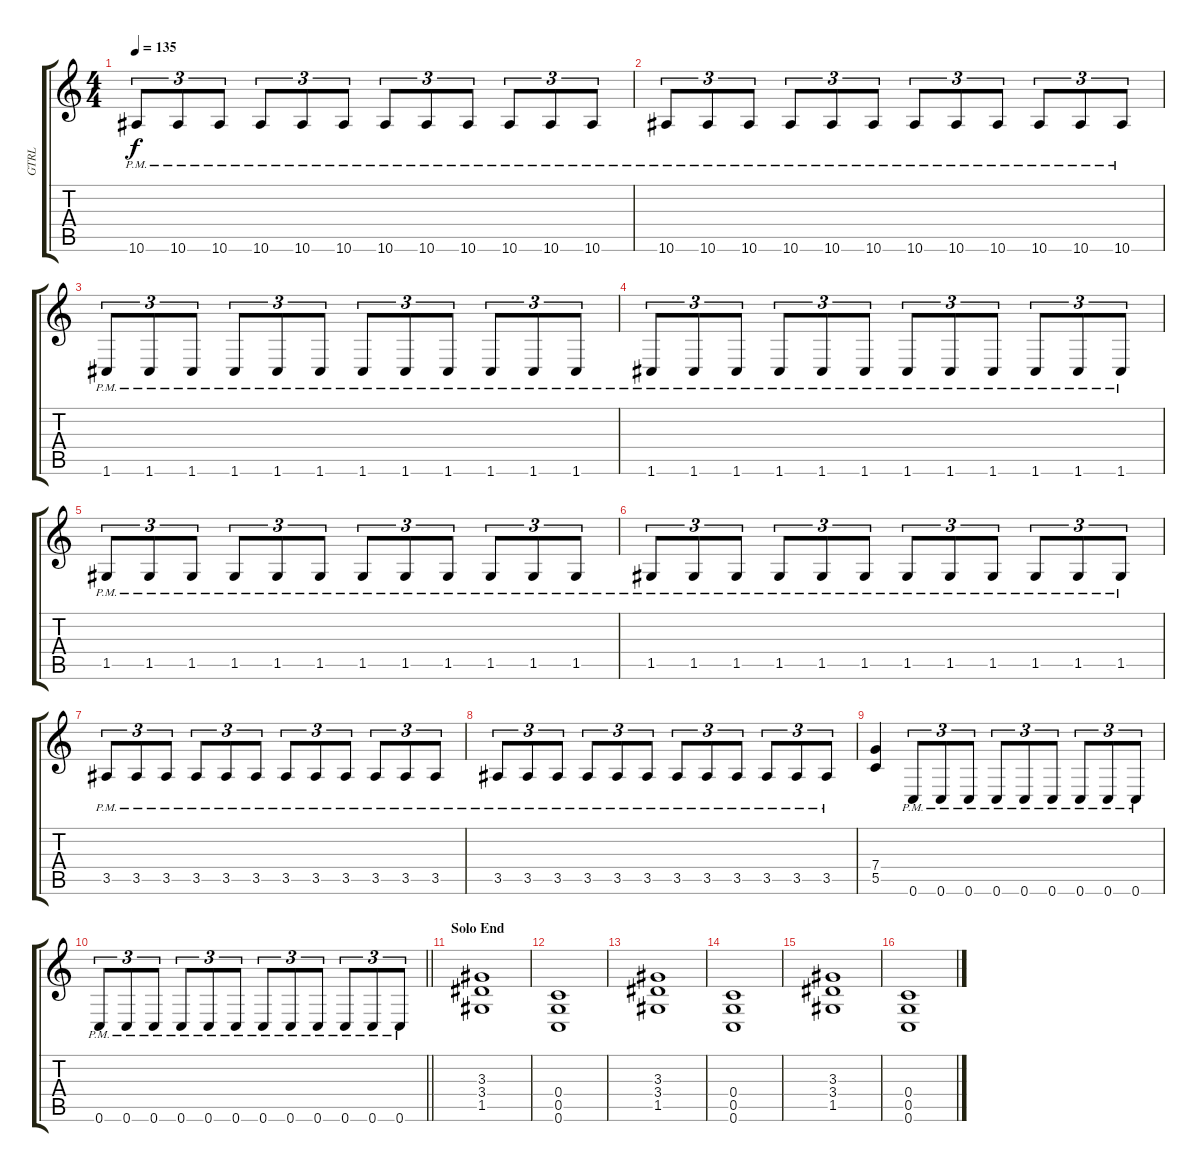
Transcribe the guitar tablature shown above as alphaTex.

\track ("GTRL" "GTRL") {instrument distortionguitar}
\staff {score tabs}
\tuning (D4 A3 F3 C3 G2 C2) {hide}
\ts (4 4)
\tempo 135
\clef g2
\ks c
10.6{pm}.8{tu (3 2) dy f} 10.6{pm}.8{tu (3 2)} 10.6{pm}.8{tu (3 2)} 10.6{pm}.8{tu (3 2)} 10.6{pm}.8{tu (3 2)} 10.6{pm}.8{tu (3 2)} 10.6{pm}.8{tu (3 2)} 10.6{pm}.8{tu (3 2)} 10.6{pm}.8{tu (3 2)} 10.6{pm}.8{tu (3 2)} 10.6{pm}.8{tu (3 2)} 10.6{pm}.8{tu (3 2)} |
10.6{pm}.8{tu (3 2)} 10.6{pm}.8{tu (3 2)} 10.6{pm}.8{tu (3 2)} 10.6{pm}.8{tu (3 2)} 10.6{pm}.8{tu (3 2)} 10.6{pm}.8{tu (3 2)} 10.6{pm}.8{tu (3 2)} 10.6{pm}.8{tu (3 2)} 10.6{pm}.8{tu (3 2)} 10.6{pm}.8{tu (3 2)} 10.6{pm}.8{tu (3 2)} 10.6{pm}.8{tu (3 2)} |
1.6{pm}.8{tu (3 2)} 1.6{pm}.8{tu (3 2)} 1.6{pm}.8{tu (3 2)} 1.6{pm}.8{tu (3 2)} 1.6{pm}.8{tu (3 2)} 1.6{pm}.8{tu (3 2)} 1.6{pm}.8{tu (3 2)} 1.6{pm}.8{tu (3 2)} 1.6{pm}.8{tu (3 2)} 1.6{pm}.8{tu (3 2)} 1.6{pm}.8{tu (3 2)} 1.6{pm}.8{tu (3 2)} |
1.6{pm}.8{tu (3 2)} 1.6{pm}.8{tu (3 2)} 1.6{pm}.8{tu (3 2)} 1.6{pm}.8{tu (3 2)} 1.6{pm}.8{tu (3 2)} 1.6{pm}.8{tu (3 2)} 1.6{pm}.8{tu (3 2)} 1.6{pm}.8{tu (3 2)} 1.6{pm}.8{tu (3 2)} 1.6{pm}.8{tu (3 2)} 1.6{pm}.8{tu (3 2)} 1.6{pm}.8{tu (3 2)} |
1.5{pm}.8{tu (3 2)} 1.5{pm}.8{tu (3 2)} 1.5{pm}.8{tu (3 2)} 1.5{pm}.8{tu (3 2)} 1.5{pm}.8{tu (3 2)} 1.5{pm}.8{tu (3 2)} 1.5{pm}.8{tu (3 2)} 1.5{pm}.8{tu (3 2)} 1.5{pm}.8{tu (3 2)} 1.5{pm}.8{tu (3 2)} 1.5{pm}.8{tu (3 2)} 1.5{pm}.8{tu (3 2)} |
1.5{pm}.8{tu (3 2)} 1.5{pm}.8{tu (3 2)} 1.5{pm}.8{tu (3 2)} 1.5{pm}.8{tu (3 2)} 1.5{pm}.8{tu (3 2)} 1.5{pm}.8{tu (3 2)} 1.5{pm}.8{tu (3 2)} 1.5{pm}.8{tu (3 2)} 1.5{pm}.8{tu (3 2)} 1.5{pm}.8{tu (3 2)} 1.5{pm}.8{tu (3 2)} 1.5{pm}.8{tu (3 2)} |
3.5{pm}.8{tu (3 2)} 3.5{pm}.8{tu (3 2)} 3.5{pm}.8{tu (3 2)} 3.5{pm}.8{tu (3 2)} 3.5{pm}.8{tu (3 2)} 3.5{pm}.8{tu (3 2)} 3.5{pm}.8{tu (3 2)} 3.5{pm}.8{tu (3 2)} 3.5{pm}.8{tu (3 2)} 3.5{pm}.8{tu (3 2)} 3.5{pm}.8{tu (3 2)} 3.5{pm}.8{tu (3 2)} |
3.5{pm}.8{tu (3 2)} 3.5{pm}.8{tu (3 2)} 3.5{pm}.8{tu (3 2)} 3.5{pm}.8{tu (3 2)} 3.5{pm}.8{tu (3 2)} 3.5{pm}.8{tu (3 2)} 3.5{pm}.8{tu (3 2)} 3.5{pm}.8{tu (3 2)} 3.5{pm}.8{tu (3 2)} 3.5{pm}.8{tu (3 2)} 3.5{pm}.8{tu (3 2)} 3.5{pm}.8{tu (3 2)} |
(7.4 5.5).4 0.6{pm}.8{tu (3 2)} 0.6{pm}.8{tu (3 2)} 0.6{pm}.8{tu (3 2)} 0.6{pm}.8{tu (3 2)} 0.6{pm}.8{tu (3 2)} 0.6{pm}.8{tu (3 2)} 0.6{pm}.8{tu (3 2)} 0.6{pm}.8{tu (3 2)} 0.6{pm}.8{tu (3 2)} |
\barLineRight lightlight
0.6{pm}.8{tu (3 2)} 0.6{pm}.8{tu (3 2)} 0.6{pm}.8{tu (3 2)} 0.6{pm}.8{tu (3 2)} 0.6{pm}.8{tu (3 2)} 0.6{pm}.8{tu (3 2)} 0.6{pm}.8{tu (3 2)} 0.6{pm}.8{tu (3 2)} 0.6{pm}.8{tu (3 2)} 0.6{pm}.8{tu (3 2)} 0.6{pm}.8{tu (3 2)} 0.6{pm}.8{tu (3 2)} |
\section ("" "Solo End")
(3.3 3.4 1.5).1 |
(0.4 0.5 0.6).1 |
(3.3 3.4 1.5).1 |
(0.4 0.5 0.6).1 |
(3.3 3.4 1.5).1 |
(0.4 0.5 0.6).1
